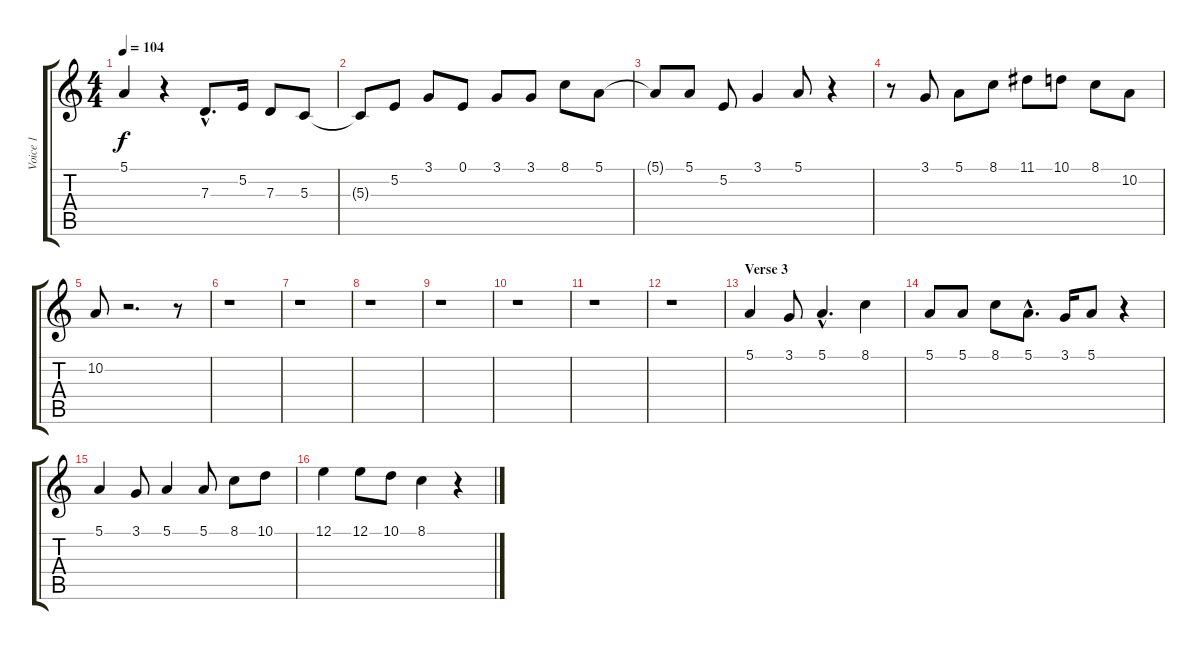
\track ("Voice 1" "Voice 1") {instrument lead2sawtooth}
\staff {score tabs}
\tuning (E4 B3 G3 D3 A2 E2) {hide}
\ts (4 4)
\tempo 104
\clef g2
\ks c
5.1.4{dy f} r.4 7.3{hac}.8{d} 5.2.16 7.3.8 5.3.8 |
5.3{t}.8 5.2.8 3.1.8 0.1.8 3.1.8 3.1.8 8.1.8 5.1.8 |
5.1{t}.8 5.1.8 5.2.8 3.1.4 5.1.8 r.4 |
r.8 3.1.8 5.1.8 8.1.8 11.1.8 10.1.8 8.1.8 10.2.8 |
10.2.8 r.2{d} r.8 |
r.1 |
r.1 |
r.1 |
r.1 |
r.1 |
r.1 |
r.1 |
\section ("" "Verse 3")
5.1.4 3.1.8 5.1{hac}.4{d} 8.1.4 |
5.1.8 5.1.8 8.1.8 5.1{hac}.8{d} 3.1.16 5.1.8 r.4 |
5.1.4 3.1.8 5.1.4 5.1.8 8.1.8 10.1.8 |
12.1.4 12.1.8 10.1.8 8.1.4 r.4
